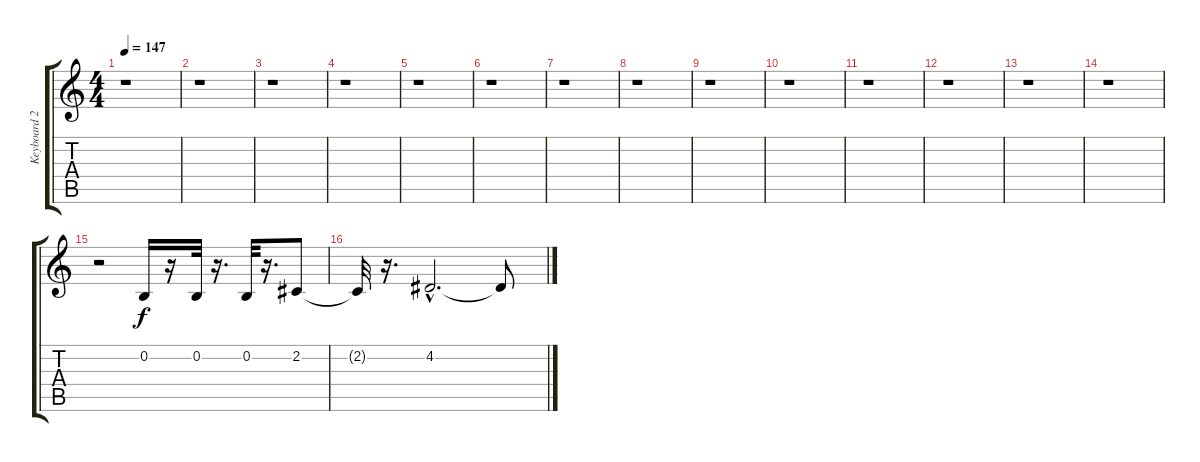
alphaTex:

\track ("Keyboard 2" "Keyboard 2") {instrument synthbrass1}
\staff {score tabs}
\tuning (E4 B3 G3 D3 A2 E2) {hide}
\ts (4 4)
\tempo 147
\clef g2
\ks c
r.1{dy f} |
r.1 |
r.1 |
r.1 |
r.1 |
r.1 |
r.1 |
r.1 |
r.1 |
r.1 |
r.1 |
r.1 |
r.1 |
r.1 |
r.2 0.2.16 r.16 0.2.32 r.16{d} 0.2.32 r.16{d} 2.2.8 |
2.2{t}.32 r.16{d} 4.2{hac}.2{d} 4.2{t}.8
